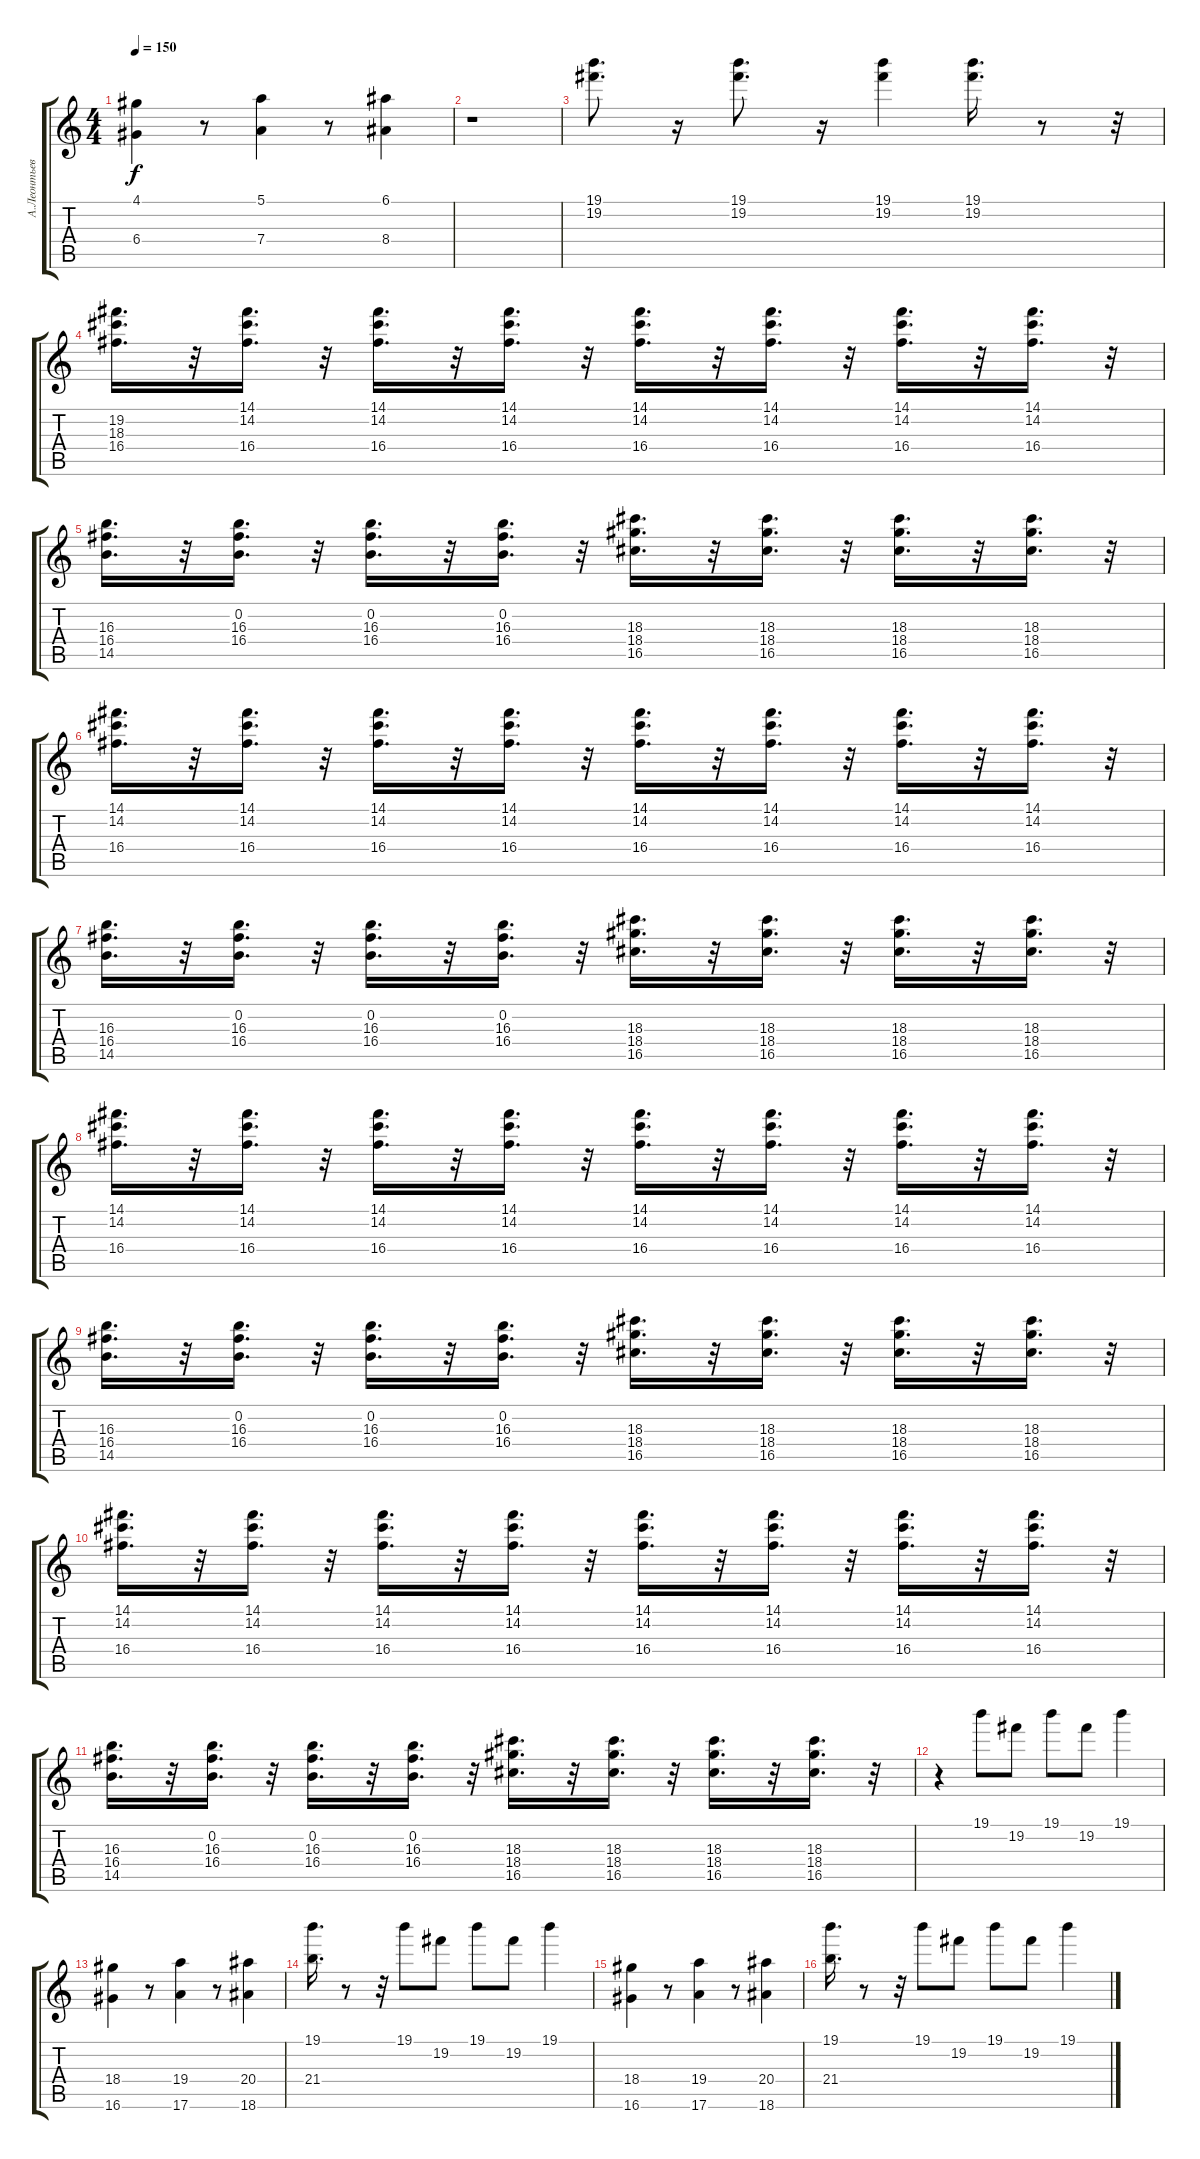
\track ("А.Леонтьев" "А.Леонтьев") {instrument distortionguitar}
\staff {score tabs}
\tuning (E4 B3 G3 D3 A2 E2) {hide}
\ts (4 4)
\tempo 150
\clef g2
\ks c
(4.1 6.4).4{dy f} r.8 (5.1 7.4).4 r.8 (6.1 8.4).4 |
r.1 |
(19.1 19.2).8{d} r.16 (19.1 19.2).8{d} r.16 (19.1 19.2).4 (19.1 19.2).16{d} r.8 r.32 |
(19.2 18.3 16.4).16{d} r.32 (14.1 14.2 16.4).16{d} r.32 (14.1 14.2 16.4).16{d} r.32 (14.1 14.2 16.4).16{d} r.32 (14.1 14.2 16.4).16{d} r.32 (14.1 14.2 16.4).16{d} r.32 (14.1 14.2 16.4).16{d} r.32 (14.1 14.2 16.4).16{d} r.32 |
(16.3 16.4 14.5).16{d} r.32 (0.2 16.3 16.4).16{d} r.32 (0.2 16.3 16.4).16{d} r.32 (0.2 16.3 16.4).16{d} r.32 (18.3 18.4 16.5).16{d} r.32 (18.3 18.4 16.5).16{d} r.32 (18.3 18.4 16.5).16{d} r.32 (18.3 18.4 16.5).16{d} r.32 |
(14.1 14.2 16.4).16{d} r.32 (14.1 14.2 16.4).16{d} r.32 (14.1 14.2 16.4).16{d} r.32 (14.1 14.2 16.4).16{d} r.32 (14.1 14.2 16.4).16{d} r.32 (14.1 14.2 16.4).16{d} r.32 (14.1 14.2 16.4).16{d} r.32 (14.1 14.2 16.4).16{d} r.32 |
(16.3 16.4 14.5).16{d} r.32 (0.2 16.3 16.4).16{d} r.32 (0.2 16.3 16.4).16{d} r.32 (0.2 16.3 16.4).16{d} r.32 (18.3 18.4 16.5).16{d} r.32 (18.3 18.4 16.5).16{d} r.32 (18.3 18.4 16.5).16{d} r.32 (18.3 18.4 16.5).16{d} r.32 |
(14.1 14.2 16.4).16{d} r.32 (14.1 14.2 16.4).16{d} r.32 (14.1 14.2 16.4).16{d} r.32 (14.1 14.2 16.4).16{d} r.32 (14.1 14.2 16.4).16{d} r.32 (14.1 14.2 16.4).16{d} r.32 (14.1 14.2 16.4).16{d} r.32 (14.1 14.2 16.4).16{d} r.32 |
(16.3 16.4 14.5).16{d} r.32 (0.2 16.3 16.4).16{d} r.32 (0.2 16.3 16.4).16{d} r.32 (0.2 16.3 16.4).16{d} r.32 (18.3 18.4 16.5).16{d} r.32 (18.3 18.4 16.5).16{d} r.32 (18.3 18.4 16.5).16{d} r.32 (18.3 18.4 16.5).16{d} r.32 |
(14.1 14.2 16.4).16{d} r.32 (14.1 14.2 16.4).16{d} r.32 (14.1 14.2 16.4).16{d} r.32 (14.1 14.2 16.4).16{d} r.32 (14.1 14.2 16.4).16{d} r.32 (14.1 14.2 16.4).16{d} r.32 (14.1 14.2 16.4).16{d} r.32 (14.1 14.2 16.4).16{d} r.32 |
(16.3 16.4 14.5).16{d} r.32 (0.2 16.3 16.4).16{d} r.32 (0.2 16.3 16.4).16{d} r.32 (0.2 16.3 16.4).16{d} r.32 (18.3 18.4 16.5).16{d} r.32 (18.3 18.4 16.5).16{d} r.32 (18.3 18.4 16.5).16{d} r.32 (18.3 18.4 16.5).16{d} r.32 |
r.4 19.1.8 19.2.8 19.1.8 19.2.8 19.1.4 |
(18.4 16.6).4 r.8 (19.4 17.6).4 r.8 (20.4 18.6).4 |
(19.1 21.4).16{d} r.8 r.32 19.1.8 19.2.8 19.1.8 19.2.8 19.1.4 |
(18.4 16.6).4 r.8 (19.4 17.6).4 r.8 (20.4 18.6).4 |
(19.1 21.4).16{d} r.8 r.32 19.1.8 19.2.8 19.1.8 19.2.8 19.1.4
